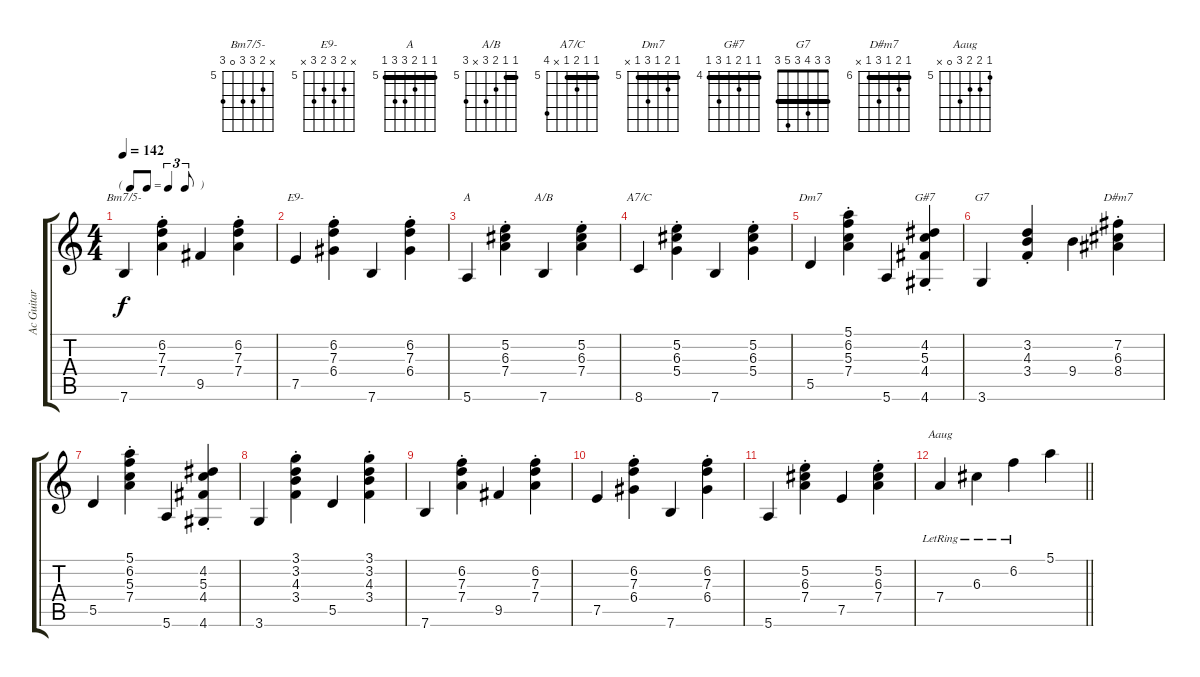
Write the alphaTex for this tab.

\track ("Ac Guitar" "Ac Guitar") {instrument acousticguitarsteel}
\staff {score tabs}
\tuning (E4 B3 G3 D3 A2 E2) {hide}
\chord ("Bm7/5-" x 6 7 7 0 7) {firstfret 5}
\chord ("E9-" x 6 7 6 7 x) {firstfret 5}
\chord ("A" 5 5 6 7 7 5) {firstfret 5 barre 5}
\chord ("A/B" 5 5 6 7 x 7) {firstfret 5 barre 5}
\chord ("A7/C" 5 5 6 5 x 8) {firstfret 5 barre 5}
\chord ("Dm7" 5 6 5 7 5 x) {firstfret 5 barre 5}
\chord ("G#7" 4 4 5 4 6 4) {firstfret 4 barre 4}
\chord ("G7" 3 3 4 3 5 3) {barre 3}
\chord ("D#m7" 6 7 6 8 6 x) {firstfret 6 barre 6}
\chord ("Aaug" 5 6 6 7 0 x) {firstfret 5}
\ts (4 4)
\tf triplet8th
\tempo 142
\clef g2
\ks c
7.6.4{ch "Bm7/5-" dy f} (6.2{st} 7.3{st} 7.4{st}).4 9.5.4 (6.2{st} 7.3{st} 7.4{st}).4 |
7.5.4{ch "E9-"} (6.2{st} 7.3{st} 6.4{st}).4 7.6.4 (6.2{st} 7.3 6.4{st}).4 |
5.6.4{ch "A"} (5.2 6.3{st} 7.4{st}).4 7.6.4{ch "A/B"} (5.2 6.3{st} 7.4{st}).4 |
8.6.4{ch "A7/C"} (5.2 6.3{st} 5.4{st}).4 7.6.4 (5.2 6.3{st} 5.4{st}).4 |
5.5.4{ch "Dm7"} (5.1{st} 6.2{st} 5.3{st} 7.4{st}).4 5.6.4 (4.2{st} 5.3{st} 4.4{st} 4.6).4{ch "G#7"} |
3.6.4{ch "G7"} (3.2{st} 4.3{st} 3.4{st}).4 9.4.4 (7.2{st} 6.3{st} 8.4{st}).4{ch "D#m7"} |
5.5.4 (5.1{st} 6.2{st} 5.3{st} 7.4{st}).4 5.6.4 (4.2{st} 5.3{st} 4.4{st} 4.6).4 |
3.6.4 (3.1{st} 3.2{st} 4.3{st} 3.4{st}).4 5.5.4 (3.1{st} 3.2{st} 4.3{st} 3.4{st}).4 |
7.6.4 (6.2{st} 7.3{st} 7.4{st}).4 9.5.4 (6.2{st} 7.3{st} 7.4{st}).4 |
7.5.4 (6.2{st} 7.3{st} 6.4{st}).4 7.6.4 (6.2{st} 7.3 6.4{st}).4 |
5.6.4 (5.2 6.3{st} 7.4{st}).4 7.5.4 (5.2{st} 6.3{st} 7.4).4 |
\barLineRight lightlight
7.4{lr}.4{ch "Aaug"} 6.3{lr}.4 6.2{lr}.4 5.1.4
